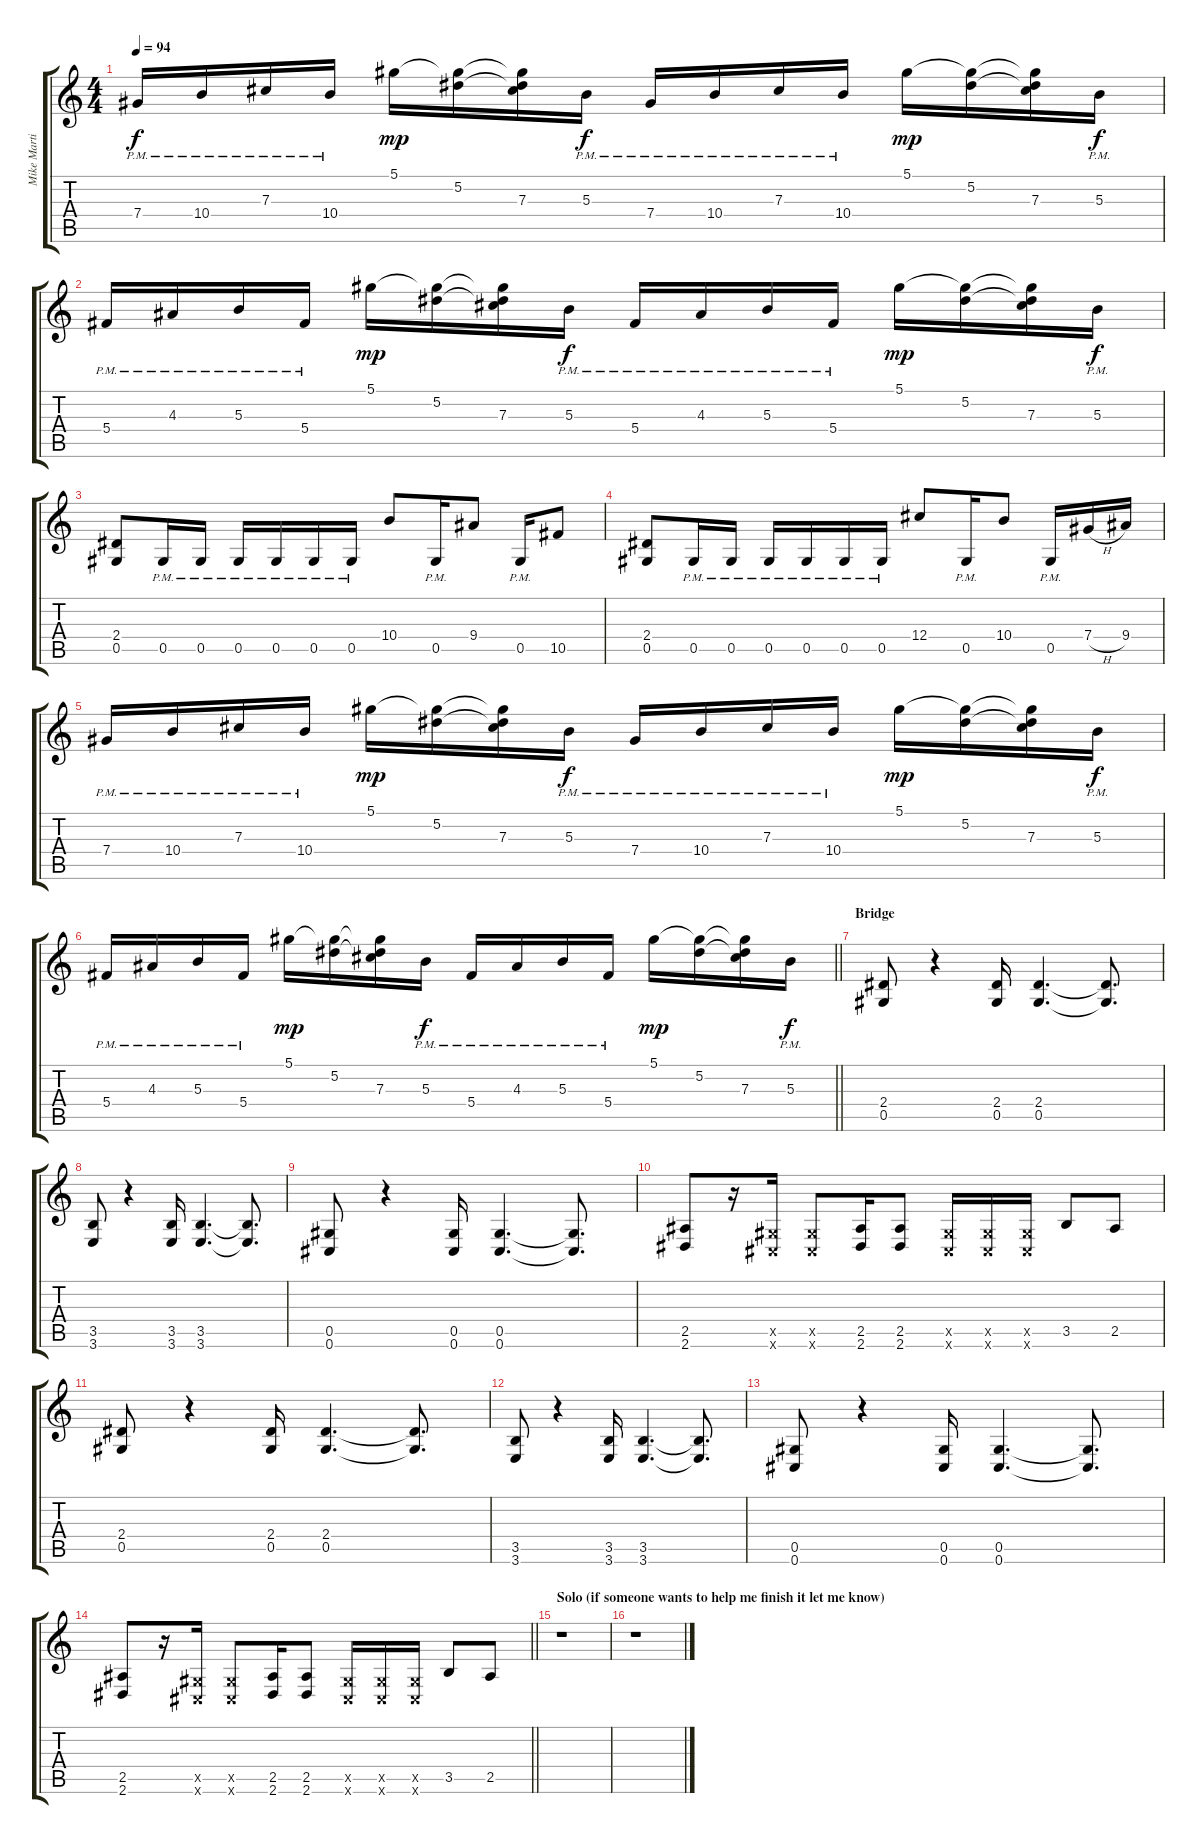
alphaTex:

\track ("Mike Martin" "Mike Marti") {instrument distortionguitar}
\staff {score tabs}
\tuning (Eb4 Bb3 Gb3 Db3 Ab2 Db2) {hide}
\ts (4 4)
\tempo 94
\clef g2
\ks c
7.4{pm}.16{dy f} 10.4{pm}.16 7.3{pm}.16 10.4{pm}.16 5.1.16{dy mp} (5.1{t} 5.2).16 (5.1{t} 5.2{t} 7.3).16 5.3{pm}.16{dy f} 7.4{pm}.16 10.4{pm}.16 7.3{pm}.16 10.4{pm}.16 5.1.16{dy mp} (5.1{t} 5.2).16 (5.1{t} 5.2{t} 7.3).16 5.3{pm}.16{dy f} |
5.4{pm}.16 4.3{pm}.16 5.3{pm}.16 5.4{pm}.16 5.1.16{dy mp} (5.1{t} 5.2).16 (5.1{t} 5.2{t} 7.3).16 5.3{pm}.16{dy f} 5.4{pm}.16 4.3{pm}.16 5.3{pm}.16 5.4{pm}.16 5.1.16{dy mp} (5.1{t} 5.2).16 (5.1{t} 5.2{t} 7.3).16 5.3{pm}.16{dy f} |
(2.4 0.5).8 0.5{pm}.16 0.5{pm}.16 0.5{pm}.16 0.5{pm}.16 0.5{pm}.16 0.5{pm}.16 10.4.8 0.5{pm}.16 9.4.8 0.5{pm}.16 10.5.8 |
(2.4 0.5).8 0.5{pm}.16 0.5{pm}.16 0.5{pm}.16 0.5{pm}.16 0.5{pm}.16 0.5{pm}.16 12.4.8 0.5{pm}.16 10.4.8 0.5{pm}.16 7.4{h}.16 9.4.16 |
7.4{pm}.16 10.4{pm}.16 7.3{pm}.16 10.4{pm}.16 5.1.16{dy mp} (5.1{t} 5.2).16 (5.1{t} 5.2{t} 7.3).16 5.3{pm}.16{dy f} 7.4{pm}.16 10.4{pm}.16 7.3{pm}.16 10.4{pm}.16 5.1.16{dy mp} (5.1{t} 5.2).16 (5.1{t} 5.2{t} 7.3).16 5.3{pm}.16{dy f} |
\barLineRight lightlight
5.4{pm}.16 4.3{pm}.16 5.3{pm}.16 5.4{pm}.16 5.1.16{dy mp} (5.1{t} 5.2).16 (5.1{t} 5.2{t} 7.3).16 5.3{pm}.16{dy f} 5.4{pm}.16 4.3{pm}.16 5.3{pm}.16 5.4{pm}.16 5.1.16{dy mp} (5.1{t} 5.2).16 (5.1{t} 5.2{t} 7.3).16 5.3{pm}.16{dy f} |
\section ("" "Bridge")
(2.4 0.5).8{balance 8} r.4 (2.4 0.5).16 (2.4 0.5).4{d} (2.4{t} 0.5{t}).8{d} |
(3.5 3.6).8 r.4 (3.5 3.6).16 (3.5 3.6).4{d} (3.5{t} 3.6{t}).8{d} |
(0.5 0.6).8 r.4 (0.5 0.6).16 (0.5 0.6).4{d} (0.5{t} 0.6{t}).8{d} |
(2.5 2.6).8 r.16 (0.5{x} 0.6{x}).16 (0.5{x} 0.6{x}).8 (2.5 2.6).16 (2.5 2.6).8 (0.5{x} 0.6{x}).16 (0.5{x} 0.6{x}).16 (0.5{x} 0.6{x}).16 3.5.8 2.5.8 |
(2.4 0.5).8 r.4 (2.4 0.5).16 (2.4 0.5).4{d} (2.4{t} 0.5{t}).8{d} |
(3.5 3.6).8 r.4 (3.5 3.6).16 (3.5 3.6).4{d} (3.5{t} 3.6{t}).8{d} |
(0.5 0.6).8 r.4 (0.5 0.6).16 (0.5 0.6).4{d} (0.5{t} 0.6{t}).8{d} |
\barLineRight lightlight
(2.5 2.6).8 r.16 (0.5{x} 0.6{x}).16 (0.5{x} 0.6{x}).8 (2.5 2.6).16 (2.5 2.6).8 (0.5{x} 0.6{x}).16 (0.5{x} 0.6{x}).16 (0.5{x} 0.6{x}).16 3.5.8 2.5.8 |
\section ("" "Solo (if someone wants to help me finish it let me know)")
r.1 |
r.1
